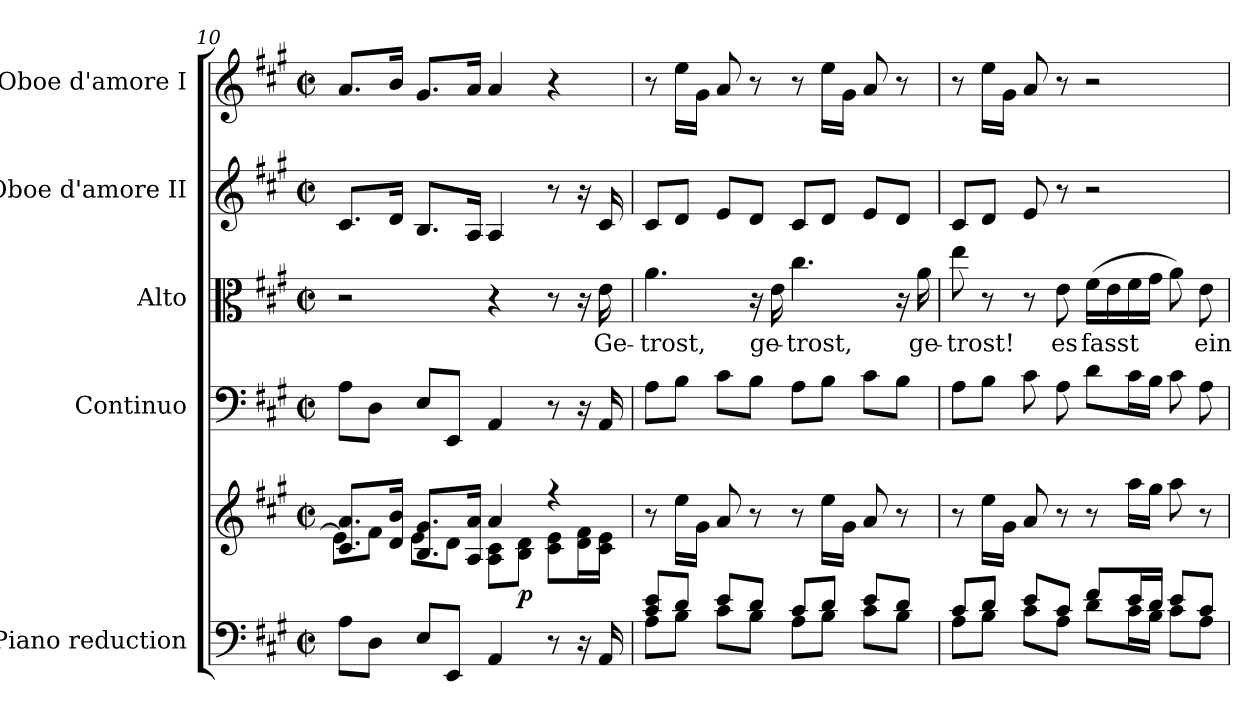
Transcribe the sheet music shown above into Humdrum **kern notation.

**kern	**kern	**dynam	**kern	**dynam	**kern	**text	**kern	**dynam	**kern	**dynam
*part5	*part5	*part5	*part4	*part4	*part3	*part3	*part2	*part2	*part1	*part1
*staff6	*staff5	*staff5/6	*staff4	*staff4	*staff3	*staff3	*staff2	*staff2	*staff1	*staff1
*I"Piano reduction	*	*	*I"Continuo	*	*I"Alto	*	*I"Oboe d'amore II	*	*I"Oboe d'amore I	*
*I'Pno	*	*	*	*	*	*	*I'Ob	*	*I'Ob	*
!!LO:PB:g=z
*clefF4	*clefG2	*	*clefF4	*	*clefC3	*	*clefG2	*	*clefG2	*
*k[f#c#g#]	*k[f#c#g#]	*	*k[f#c#g#]	*	*k[f#c#g#]	*	*k[f#c#g#]	*	*k[f#c#g#]	*
*M2/2	*M2/2	*	*M2/2	*	*M2/2	*	*M2/2	*	*M2/2	*
*met(c|)	*met(c|)	*	*met(c|)	*	*met(c|)	*	*met(c|)	*	*met(c|)	*
=10	=10	=10	=10	=10	=10	=10	=10	=10	=10	=10
*	*^	*	*	*	*	*	*	*	*	*
8A\L	8.c#/ 8.a/L	8e\L]	.	8A\L	.	2r	.	8.c#/L	.	8.a/L	.
8D\J	.	8f#\J	.	8D\J	.	.	.	.	.	.	.
.	16d/ 16b/Jk	.	.	.	.	.	.	16d/Jk	.	16b/Jk	.
8E/L	8.B/ 8.g#/L	8e\L	.	8E/L	.	.	.	8.B/L	.	8.g#/L	.
8EE/J	.	8d\J	.	8EE/J	.	.	.	.	.	.	.
.	16A/ 16a/Jk	.	.	.	.	.	.	16A/Jk	.	16a/Jk	.
4AA/	4a/	8A\ 8c#\L	.	4AA/	.	4r	.	4A/	.	4a/	.
!	!	!	!LO:DY:b	!	!	!	!	!	!	!	!
.	.	8B\ 8d\J	p	.	.	.	.	.	.	.	.
8r	4r	8c#\ 8e\L	.	8r	.	8r	.	8r	.	4r	.
16r	.	16d\ 16f#\L	.	16r	.	16r	.	16r	.	.	.
!	!	!	!	!	!LO:DY:a	!	!LO:LY:b	!	!LO:DY:b	!	!
16AA/	.	16c#\ 16e\JJ	.	16AA/	other-dynamics	16e\	Ge-	16c#/	other-dynamics	.	.
=11	=11	=11	=11	=11	=11	=11	=11	=11	=11	=11	=11
*^	*	*	*	*	*	*	*	*	*	*	*
!	!	!	!	!	!	!	!	!LO:LY:b	!	!	!	!
*	*	*v	*v	*	*	*	*	*	*	*	*	*
8c#/ 8e/L	8A\L	8r	.	8A\L	.	4.a\	-trost,	8c#/L	.	8r	.
!	!	!	!	!	!	!	!	!	!	!	!LO:DY:b
8d/J	8B\J	16ee\LL	.	8B\J	.	.	.	8d/J	.	16ee\LL	other-dynamics
.	.	16g#\JJ	.	.	.	.	.	.	.	16g#\JJ	.
8e/L	8c#\L	8a/	.	8c#\L	.	.	.	8e/L	.	8a/	.
8d/J	8B\J	8r	.	8B\J	.	16r	.	8d/J	.	8r	.
!	!	!	!	!	!	!	!LO:LY:b	!	!	!	!
.	.	.	.	.	.	16e\	ge-	.	.	.	.
!	!	!	!	!	!	!	!LO:LY:b	!	!	!	!
8c#/L	8A\L	8r	.	8A\L	.	4.cc#\	-trost,	8c#/L	.	8r	.
8d/J	8B\J	16ee\LL	.	8B\J	.	.	.	8d/J	.	16ee\LL	.
.	.	16g#\JJ	.	.	.	.	.	.	.	16g#\JJ	.
8e/L	8c#\L	8a/	.	8c#\L	.	.	.	8e/L	.	8a/	.
8d/J	8B\J	8r	.	8B\J	.	16r	.	8d/J	.	8r	.
!	!	!	!	!	!	!	!LO:LY:b	!	!	!	!
.	.	.	.	.	.	16a\	ge-	.	.	.	.
=12	=12	=12	=12	=12	=12	=12	=12	=12	=12	=12	=12
!	!	!	!	!	!	!	!LO:LY:b	!	!	!	!
8c#/L	8A\L	8r	.	8A\L	.	8ee\	-trost!	8c#/L	.	8r	.
8d/J	8B\J	16ee\LL	.	8B\J	.	8r	.	8d/J	.	16ee\LL	.
.	.	16g#\JJ	.	.	.	.	.	.	.	16g#\JJ	.
8e/L	8c#\L	8a/	.	8c#\	.	8r	.	8e/	.	8a/	.
!	!	!	!	!	!	!	!LO:LY:b	!	!	!	!
8c#/J	8A\J	8r	.	8A\	.	8e\	es	8r	.	8r	.
!	!	!	!	!	!	!	!LO:LY:b	!	!	!	!
8f#/L	8d\L	8r	.	8d\L	.	(16f#\LL	fasst	2r	.	2r	.
.	.	.	.	.	.	16e\	.	.	.	.	.
16e/L	16c#\L	16aa\LL	.	16c#\L	.	16f#\	.	.	.	.	.
16d/JJ	16B\JJ	16gg#\JJ	.	16B\JJ	.	16g#\JJ	.	.	.	.	.
8e/L	8c#\L	8aa\	.	8c#\	.	8a\)	.	.	.	.	.
!	!	!	!	!	!	!	!LO:LY:b	!	!	!	!
8c#/J	8A\J	8r	.	8A\	.	8e\	ein	.	.	.	.
*v	*v	*	*	*	*	*	*	*	*	*	*
=	=	=	=	=	=	=	=	=	=	=
*-	*-	*-	*-	*-	*-	*-	*-	*-	*-	*-
